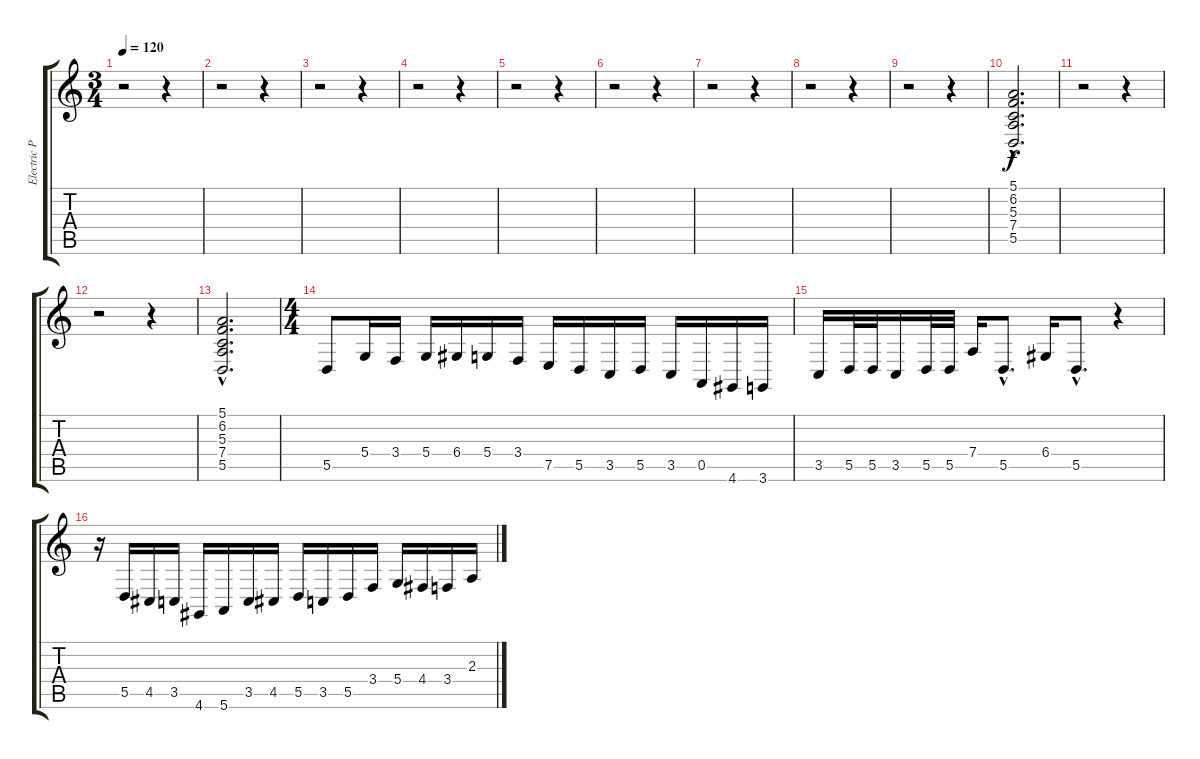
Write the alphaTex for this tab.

\track ("Electric Piano" "Electric P") {instrument electricpiano1}
\staff {score tabs}
\tuning (E4 B3 G3 D3 A2 E2) {hide}
\ts (3 4)
\tempo 120
\clef g2
\ks c
r.2{dy f} r.4 |
r.2 r.4 |
r.2 r.4 |
r.2 r.4 |
r.2 r.4 |
r.2 r.4 |
r.2 r.4 |
r.2 r.4 |
r.2 r.4 |
(5.1{hac} 6.2{hac} 5.3{hac} 7.4{hac} 5.5{hac}).2{d} |
r.2 r.4 |
r.2 r.4 |
(5.1{hac} 6.2{hac} 5.3{hac} 7.4{hac} 5.5{hac}).2{d} |
\ts (4 4)
5.5.8 5.4.16 3.4.16 5.4.16 6.4.16 5.4.16 3.4.16 7.5.16 5.5.16 3.5.16 5.5.16 3.5.16 0.5.16 4.6.16 3.6.16 |
3.5.16 5.5.32 5.5.32 3.5.16 5.5.32 5.5.32 7.4.16 5.5{hac}.8{d} 6.4.16 5.5{hac}.8{d} r.4 |
r.16 5.5.16 4.5.16 3.5.16 4.6.16 5.6.16 3.5.16 4.5.16 5.5.16 3.5.16 5.5.16 3.4.16 5.4.16 4.4.16 3.4.16 2.3.16
